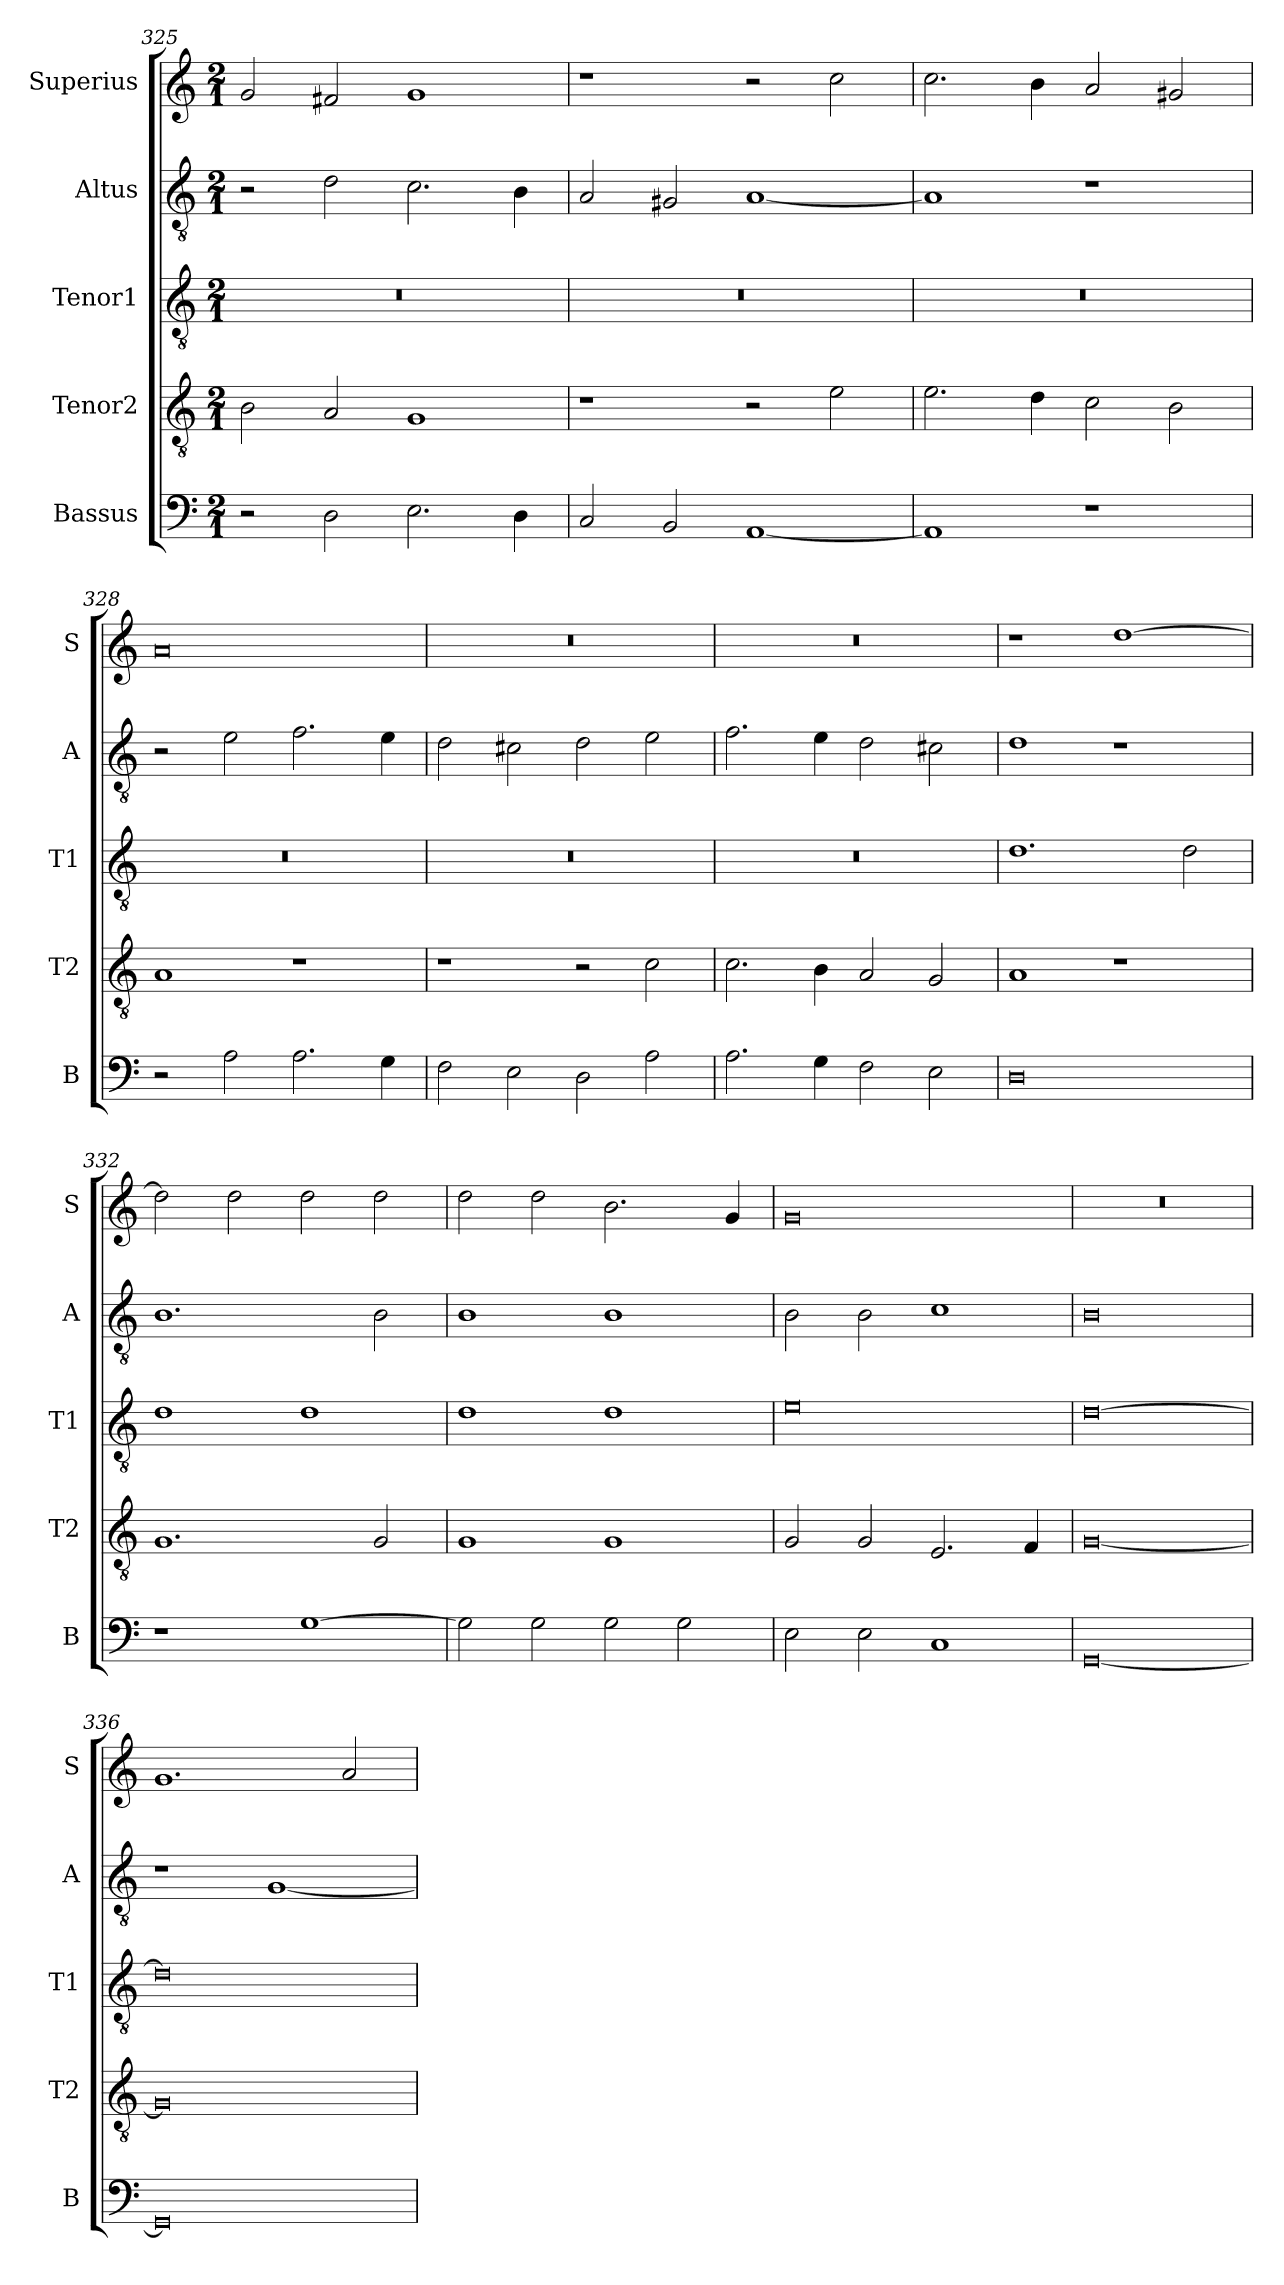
**kern	**kern	**kern	**kern	**kern
*part5	*part4	*part3	*part2	*part1
*staff5	*staff4	*staff3	*staff2	*staff1
*I"Bassus	*I"Tenor2	*I"Tenor1	*I"Altus	*I"Superius
*I'B	*I'T2	*I'T1	*I'A	*I'S
*clefF4	*clefGv2	*clefGv2	*clefGv2	*clefG2
*k[]	*k[]	*k[]	*k[]	*k[]
*M2/1	*M2/1	*M2/1	*M2/1	*M2/1
=325	=325	=325	=325	=325
2r	2B\	0r	2r	2g/
2D\	2A/	.	2d\	2f#X/
2.E\	1G	.	2.c\	1g
4D\	.	.	4B\	.
=326	=326	=326	=326	=326
2C/	1r	0r	2A/	1r
2BB/	.	.	2G#X/	.
[1AA	2r	.	[1A	2r
.	2e\	.	.	2cc\
=327	=327	=327	=327	=327
1AA]	2.e\	0r	1A]	2.cc\
.	4d\	.	.	4b\
1r	2c\	.	1r	2a/
.	2B\	.	.	2g#X/
=328	=328	=328	=328	=328
2r	1A	0r	2r	0a
2A\	.	.	2e\	.
2.A\	1r	.	2.f\	.
4G\	.	.	4e\	.
=329	=329	=329	=329	=329
2F\	1r	0r	2d\	0r
2E\	.	.	2c#X\	.
2D\	2r	.	2d\	.
2A\	2c\	.	2e\	.
=330	=330	=330	=330	=330
2.A\	2.c\	0r	2.f\	0r
4G\	4B\	.	4e\	.
2F\	2A/	.	2d\	.
2E\	2G/	.	2c#X\	.
=331	=331	=331	=331	=331
0D	1A	1.d	1d	1r
.	1r	.	1r	[1dd
.	.	2d\	.	.
=332	=332	=332	=332	=332
1r	1.G	1d	1.B	2dd\]
.	.	.	.	2dd\
[1G	.	1d	.	2dd\
.	2G/	.	2B\	2dd\
=333	=333	=333	=333	=333
2G\]	1G	1d	1B	2dd\
2G\	.	.	.	2dd\
2G\	1G	1d	1B	2.b\
2G\	.	.	.	.
.	.	.	.	4g/
=334	=334	=334	=334	=334
2E\	2G/	0e	2B\	0g
2E\	2G/	.	2B\	.
1C	2.E/	.	1c	.
.	4F/	.	.	.
=335	=335	=335	=335	=335
[0GG	[0G	[0d	0B	0r
=336	=336	=336	=336	=336
0GG]	0G]	0d]	1r	1.g
.	.	.	[1G	.
.	.	.	.	2a/
=	=	=	=	=
*-	*-	*-	*-	*-
